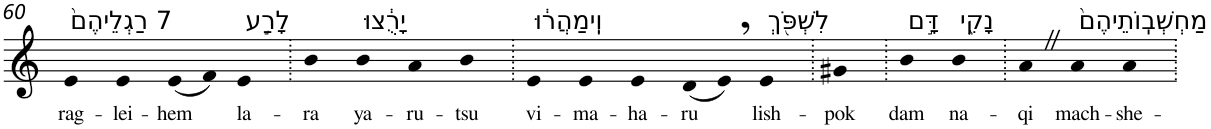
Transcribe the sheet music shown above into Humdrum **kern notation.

**kern	**text
*part1	*part1
*staff1	*staff1
*I"Piano	*
*I'Pno	*
!!LO:PB:g=z
*clefG2	*
*k[]	*
=60	=60
!LO:TX:a:t=7 רַגְלֵיהֶם֙	!
!	!LO:LY:b
4e	rag-
!	!LO:LY:b
4e	-lei-
!	!LO:LY:b
(8e	-hem
8f)	.
!LO:TX:a:t=לָרַ֣ע	!
!	!LO:LY:b
4e	la-
=61.	=61.
!	!LO:LY:b
4b	-ra
!LO:TX:a:t=יָרֻ֔צוּ	!
!	!LO:LY:b
4b	ya-
!	!LO:LY:b
4a	-ru-
!	!LO:LY:b
4b	-tsu
=62.	=62.
!LO:TX:a:t=וִֽימַהֲר֔וּ	!
!	!LO:LY:b
4e	vi-
!	!LO:LY:b
4e	-ma-
!	!LO:LY:b
4e	-ha-
!	!LO:LY:b
(8d	-ru
8e,)	.
!LO:TX:a:t=לִשְׁפֹּ֖ךְ	!
!	!LO:LY:b
4e	lish-
=63.	=63.
!	!LO:LY:b
4g#X	-pok
=64.	=64.
!LO:TX:a:t=דָּ֣ם	!
!	!LO:LY:b
4b	dam
!LO:TX:a:t=נָקִ֑י	!
!	!LO:LY:b
4b	na-
=65.	=65.
!	!LO:LY:b
4aZ	-qi
!LO:TX:a:t=מַחְשְׁבֽוֹתֵיהֶם֙	!
!	!LO:LY:b
4a	mach-
!	!LO:LY:b
4a	-she-
=.	=.
*-	*-
